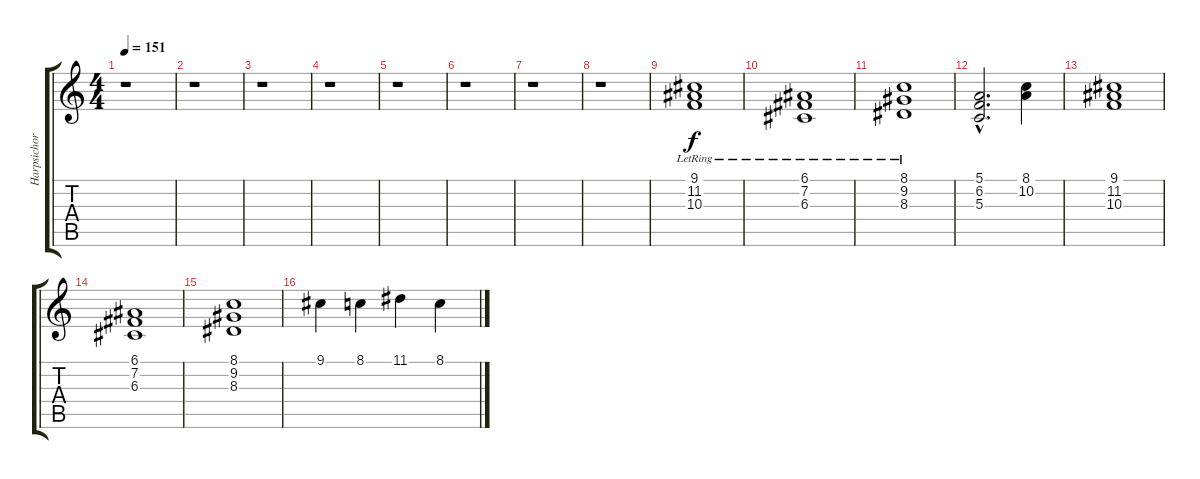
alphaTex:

\track ("Harpsichord - Right" "Harpsichor") {instrument harpsichord}
\staff {score tabs}
\tuning (E4 B3 G3 D3 A2 E2) {hide}
\ts (4 4)
\tempo 151
\clef g2
\ks c
r.1{dy f} |
r.1 |
r.1 |
r.1 |
r.1 |
r.1 |
r.1 |
r.1 |
\section ("" "")
(9.1{lr} 11.2{lr} 10.3{lr}).1 |
(6.1{lr} 7.2{lr} 6.3{lr}).1 |
(8.1{lr} 9.2{lr} 8.3{lr}).1 |
(5.1{hac} 6.2{hac} 5.3{hac}).2{d} (8.1 10.2).4 |
(9.1 11.2 10.3).1 |
(6.1 7.2 6.3).1 |
(8.1 9.2 8.3).1 |
9.1.4 8.1.4 11.1.4 8.1.4
